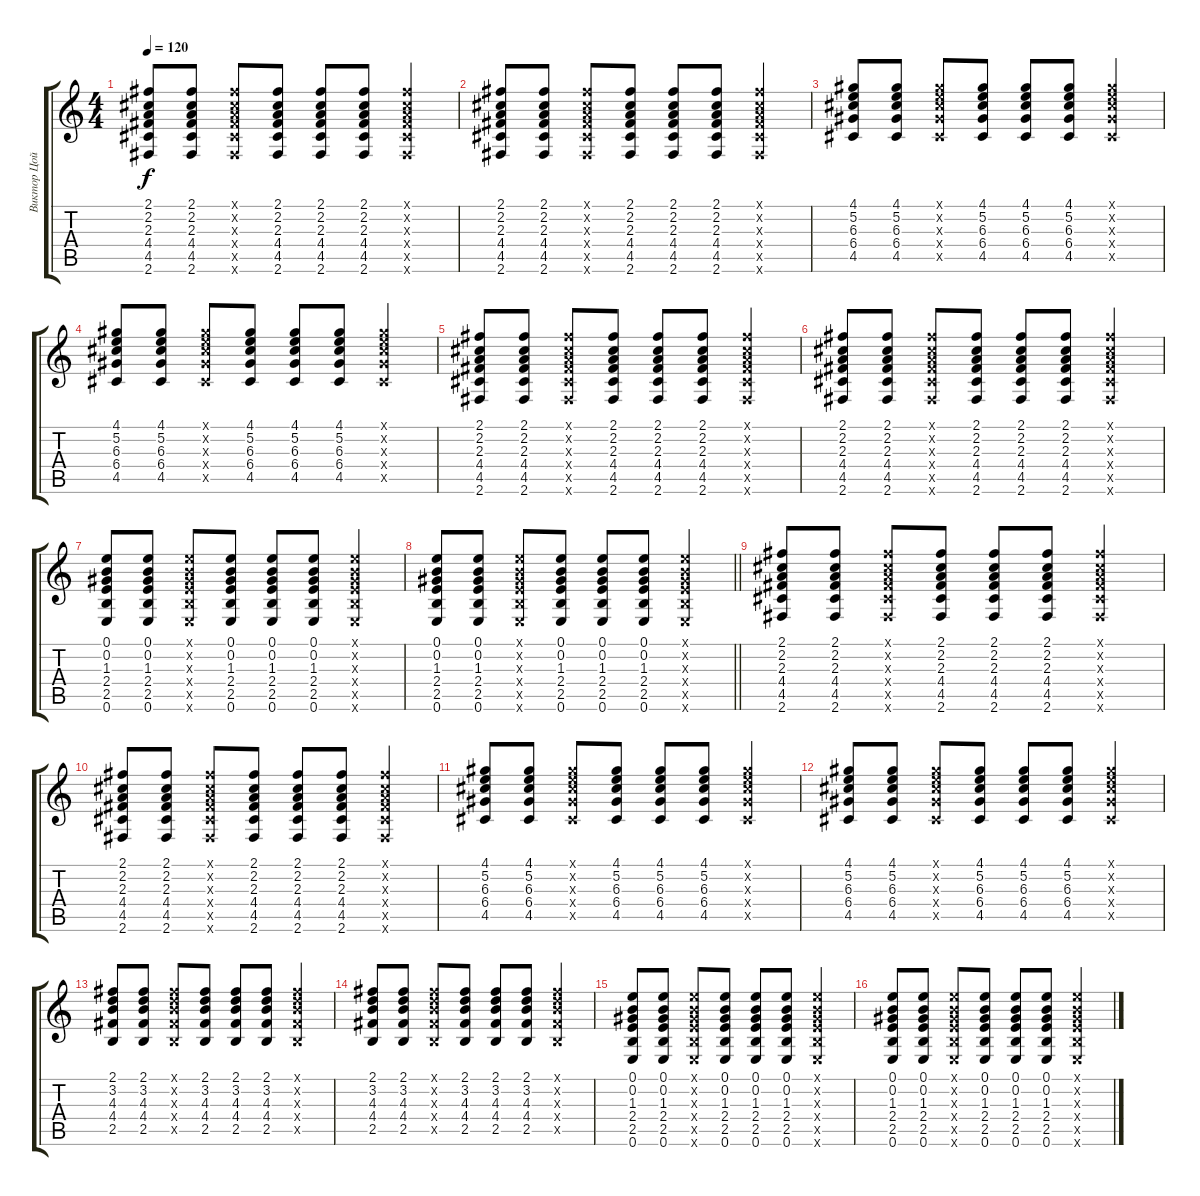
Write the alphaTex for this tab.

\track ("Виктор Цой" "Виктор Цой") {instrument acousticguitarsteel}
\staff {score tabs}
\tuning (E4 B3 G3 D3 A2 E2) {hide}
\ts (4 4)
\tempo 120
\clef g2
\ks c
(2.1 2.2 2.3 4.4 4.5 2.6).8{dy f} (2.1 2.2 2.3 4.4 4.5 2.6).8 (2.1{x} 2.2{x} 2.3{x} 4.4{x} 4.5{x} 2.6{x}).8 (2.1 2.2 2.3 4.4 4.5 2.6).8 (2.1 2.2 2.3 4.4 4.5 2.6).8 (2.1 2.2 2.3 4.4 4.5 2.6).8 (2.1{x} 2.2{x} 2.3{x} 4.4{x} 4.5{x} 2.6{x}).4 |
(2.1 2.2 2.3 4.4 4.5 2.6).8 (2.1 2.2 2.3 4.4 4.5 2.6).8 (2.1{x} 2.2{x} 2.3{x} 4.4{x} 4.5{x} 2.6{x}).8 (2.1 2.2 2.3 4.4 4.5 2.6).8 (2.1 2.2 2.3 4.4 4.5 2.6).8 (2.1 2.2 2.3 4.4 4.5 2.6).8 (2.1{x} 2.2{x} 2.3{x} 4.4{x} 4.5{x} 2.6{x}).4 |
(4.1 5.2 6.3 6.4 4.5).8 (4.1 5.2 6.3 6.4 4.5).8 (4.1{x} 5.2{x} 6.3{x} 6.4{x} 4.5{x}).8 (4.1 5.2 6.3 6.4 4.5).8 (4.1 5.2 6.3 6.4 4.5).8 (4.1 5.2 6.3 6.4 4.5).8 (4.1{x} 5.2{x} 6.3{x} 6.4{x} 4.5{x}).4 |
(4.1 5.2 6.3 6.4 4.5).8 (4.1 5.2 6.3 6.4 4.5).8 (4.1{x} 5.2{x} 6.3{x} 6.4{x} 4.5{x}).8 (4.1 5.2 6.3 6.4 4.5).8 (4.1 5.2 6.3 6.4 4.5).8 (4.1 5.2 6.3 6.4 4.5).8 (4.1{x} 5.2{x} 6.3{x} 6.4{x} 4.5{x}).4 |
(2.1 2.2 2.3 4.4 4.5 2.6).8 (2.1 2.2 2.3 4.4 4.5 2.6).8 (2.1{x} 2.2{x} 2.3{x} 4.4{x} 4.5{x} 2.6{x}).8 (2.1 2.2 2.3 4.4 4.5 2.6).8 (2.1 2.2 2.3 4.4 4.5 2.6).8 (2.1 2.2 2.3 4.4 4.5 2.6).8 (2.1{x} 2.2{x} 2.3{x} 4.4{x} 4.5{x} 2.6{x}).4 |
(2.1 2.2 2.3 4.4 4.5 2.6).8 (2.1 2.2 2.3 4.4 4.5 2.6).8 (2.1{x} 2.2{x} 2.3{x} 4.4{x} 4.5{x} 2.6{x}).8 (2.1 2.2 2.3 4.4 4.5 2.6).8 (2.1 2.2 2.3 4.4 4.5 2.6).8 (2.1 2.2 2.3 4.4 4.5 2.6).8 (2.1{x} 2.2{x} 2.3{x} 4.4{x} 4.5{x} 2.6{x}).4 |
(0.1 0.2 1.3 2.4 2.5 0.6).8 (0.1 0.2 1.3 2.4 2.5 0.6).8 (0.1{x} 0.2{x} 1.3{x} 2.4{x} 2.5{x} 0.6{x}).8 (0.1 0.2 1.3 2.4 2.5 0.6).8 (0.1 0.2 1.3 2.4 2.5 0.6).8 (0.1 0.2 1.3 2.4 2.5 0.6).8 (0.1{x} 0.2{x} 1.3{x} 2.4{x} 2.5{x} 0.6{x}).4 |
\barLineRight lightlight
(0.1 0.2 1.3 2.4 2.5 0.6).8 (0.1 0.2 1.3 2.4 2.5 0.6).8 (0.1{x} 0.2{x} 1.3{x} 2.4{x} 2.5{x} 0.6{x}).8 (0.1 0.2 1.3 2.4 2.5 0.6).8 (0.1 0.2 1.3 2.4 2.5 0.6).8 (0.1 0.2 1.3 2.4 2.5 0.6).8 (0.1{x} 0.2{x} 1.3{x} 2.4{x} 2.5{x} 0.6{x}).4 |
(2.1 2.2 2.3 4.4 4.5 2.6).8 (2.1 2.2 2.3 4.4 4.5 2.6).8 (2.1{x} 2.2{x} 2.3{x} 4.4{x} 4.5{x} 2.6{x}).8 (2.1 2.2 2.3 4.4 4.5 2.6).8 (2.1 2.2 2.3 4.4 4.5 2.6).8 (2.1 2.2 2.3 4.4 4.5 2.6).8 (2.1{x} 2.2{x} 2.3{x} 4.4{x} 4.5{x} 2.6{x}).4 |
(2.1 2.2 2.3 4.4 4.5 2.6).8 (2.1 2.2 2.3 4.4 4.5 2.6).8 (2.1{x} 2.2{x} 2.3{x} 4.4{x} 4.5{x} 2.6{x}).8 (2.1 2.2 2.3 4.4 4.5 2.6).8 (2.1 2.2 2.3 4.4 4.5 2.6).8 (2.1 2.2 2.3 4.4 4.5 2.6).8 (2.1{x} 2.2{x} 2.3{x} 4.4{x} 4.5{x} 2.6{x}).4 |
(4.1 5.2 6.3 6.4 4.5).8 (4.1 5.2 6.3 6.4 4.5).8 (4.1{x} 5.2{x} 6.3{x} 6.4{x} 4.5{x}).8 (4.1 5.2 6.3 6.4 4.5).8 (4.1 5.2 6.3 6.4 4.5).8 (4.1 5.2 6.3 6.4 4.5).8 (4.1{x} 5.2{x} 6.3{x} 6.4{x} 4.5{x}).4 |
(4.1 5.2 6.3 6.4 4.5).8 (4.1 5.2 6.3 6.4 4.5).8 (4.1{x} 5.2{x} 6.3{x} 6.4{x} 4.5{x}).8 (4.1 5.2 6.3 6.4 4.5).8 (4.1 5.2 6.3 6.4 4.5).8 (4.1 5.2 6.3 6.4 4.5).8 (4.1{x} 5.2{x} 6.3{x} 6.4{x} 4.5{x}).4 |
(2.1 3.2 4.3 4.4 2.5).8 (2.1 3.2 4.3 4.4 2.5).8 (2.1{x} 3.2{x} 4.3{x} 4.4{x} 2.5{x}).8 (2.1 3.2 4.3 4.4 2.5).8 (2.1 3.2 4.3 4.4 2.5).8 (2.1 3.2 4.3 4.4 2.5).8 (2.1{x} 3.2{x} 4.3{x} 4.4{x} 2.5{x}).4 |
(2.1 3.2 4.3 4.4 2.5).8 (2.1 3.2 4.3 4.4 2.5).8 (2.1{x} 3.2{x} 4.3{x} 4.4{x} 2.5{x}).8 (2.1 3.2 4.3 4.4 2.5).8 (2.1 3.2 4.3 4.4 2.5).8 (2.1 3.2 4.3 4.4 2.5).8 (2.1{x} 3.2{x} 4.3{x} 4.4{x} 2.5{x}).4 |
(0.1 0.2 1.3 2.4 2.5 0.6).8 (0.1 0.2 1.3 2.4 2.5 0.6).8 (0.1{x} 0.2{x} 1.3{x} 2.4{x} 2.5{x} 0.6{x}).8 (0.1 0.2 1.3 2.4 2.5 0.6).8 (0.1 0.2 1.3 2.4 2.5 0.6).8 (0.1 0.2 1.3 2.4 2.5 0.6).8 (0.1{x} 0.2{x} 1.3{x} 2.4{x} 2.5{x} 0.6{x}).4 |
(0.1 0.2 1.3 2.4 2.5 0.6).8 (0.1 0.2 1.3 2.4 2.5 0.6).8 (0.1{x} 0.2{x} 1.3{x} 2.4{x} 2.5{x} 0.6{x}).8 (0.1 0.2 1.3 2.4 2.5 0.6).8 (0.1 0.2 1.3 2.4 2.5 0.6).8 (0.1 0.2 1.3 2.4 2.5 0.6).8 (0.1{x} 0.2{x} 1.3{x} 2.4{x} 2.5{x} 0.6{x}).4
